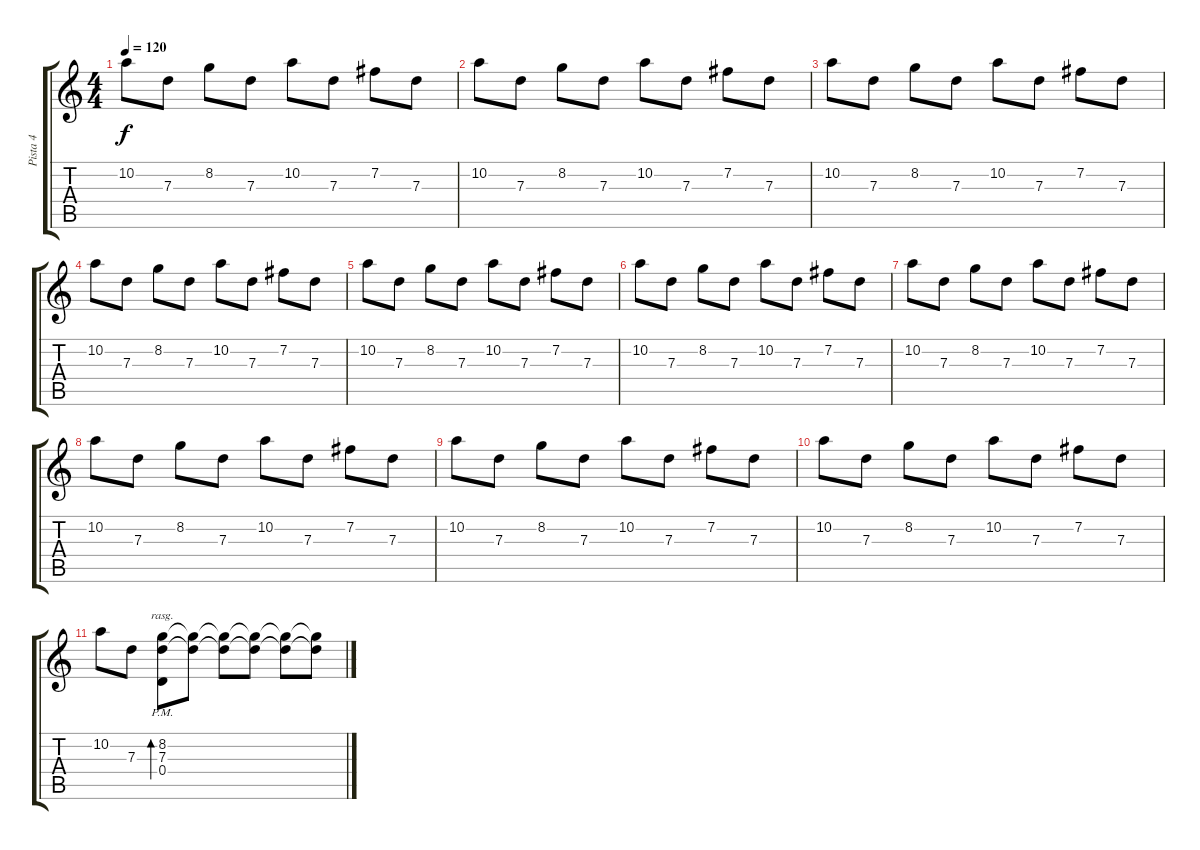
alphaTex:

\track ("Pista 4" "Pista 4") {instrument electricguitarjazz}
\staff {score tabs}
\tuning (E4 B3 G3 D3 A2 E2) {hide}
\ts (4 4)
\tempo 120
\clef g2
\ks c
10.2.8{dy f} 7.3.8 8.2.8 7.3.8 10.2.8 7.3.8 7.2.8 7.3.8 |
10.2.8 7.3.8 8.2.8 7.3.8 10.2.8 7.3.8 7.2.8 7.3.8 |
10.2.8 7.3.8 8.2.8 7.3.8 10.2.8 7.3.8 7.2.8 7.3.8 |
10.2.8 7.3.8 8.2.8 7.3.8 10.2.8 7.3.8 7.2.8 7.3.8 |
10.2.8 7.3.8 8.2.8 7.3.8 10.2.8 7.3.8 7.2.8 7.3.8 |
10.2.8 7.3.8 8.2.8 7.3.8 10.2.8 7.3.8 7.2.8 7.3.8 |
10.2.8 7.3.8 8.2.8 7.3.8 10.2.8 7.3.8 7.2.8 7.3.8 |
10.2.8 7.3.8 8.2.8 7.3.8 10.2.8 7.3.8 7.2.8 7.3.8 |
10.2.8 7.3.8 8.2.8 7.3.8 10.2.8 7.3.8 7.2.8 7.3.8 |
10.2.8 7.3.8 8.2.8 7.3.8 10.2.8 7.3.8 7.2.8 7.3.8 |
10.2.8 7.3.8 (8.2{pm} 7.3{pm} 0.4).8{bd 60 rasg ii instrument distortionguitar} (8.2{t} 7.3{t}).8 (8.2{t} 7.3{t}).8 (8.2{t} 7.3{t}).8 (8.2{t} 7.3{t}).8 (8.2{t} 7.3{t}).8
